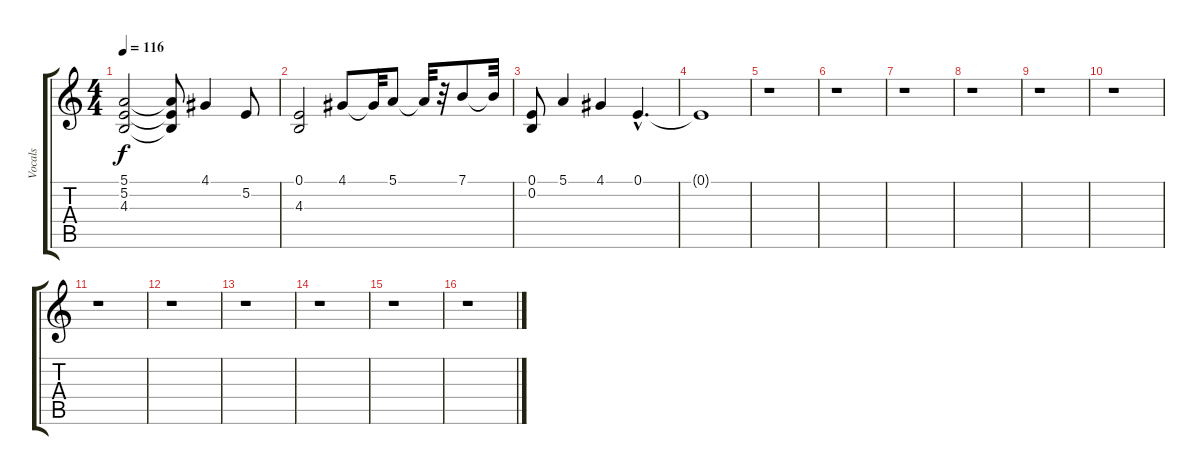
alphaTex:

\track ("Vocals" "Vocals") {instrument brightacousticpiano}
\staff {score tabs}
\tuning (E4 B3 G3 D3 A2 E2) {hide}
\ts (4 4)
\tempo 116
\clef g2
\ks c
(5.1 5.2 4.3).2{dy f} (5.1{t} 5.2{t} 4.3{t}).8 4.1.4 5.2.8 |
(0.1 4.3).2 4.1.8 4.1{t}.32 5.1.8 5.1{t}.32 r.32 7.1.8 7.1{t}.32 |
(0.1 0.2).8 5.1.4 4.1.4 0.1{hac}.4{d} |
0.1{t}.1 |
r.1 |
r.1 |
r.1 |
r.1 |
r.1 |
r.1 |
r.1 |
r.1 |
r.1 |
r.1 |
r.1 |
r.1
